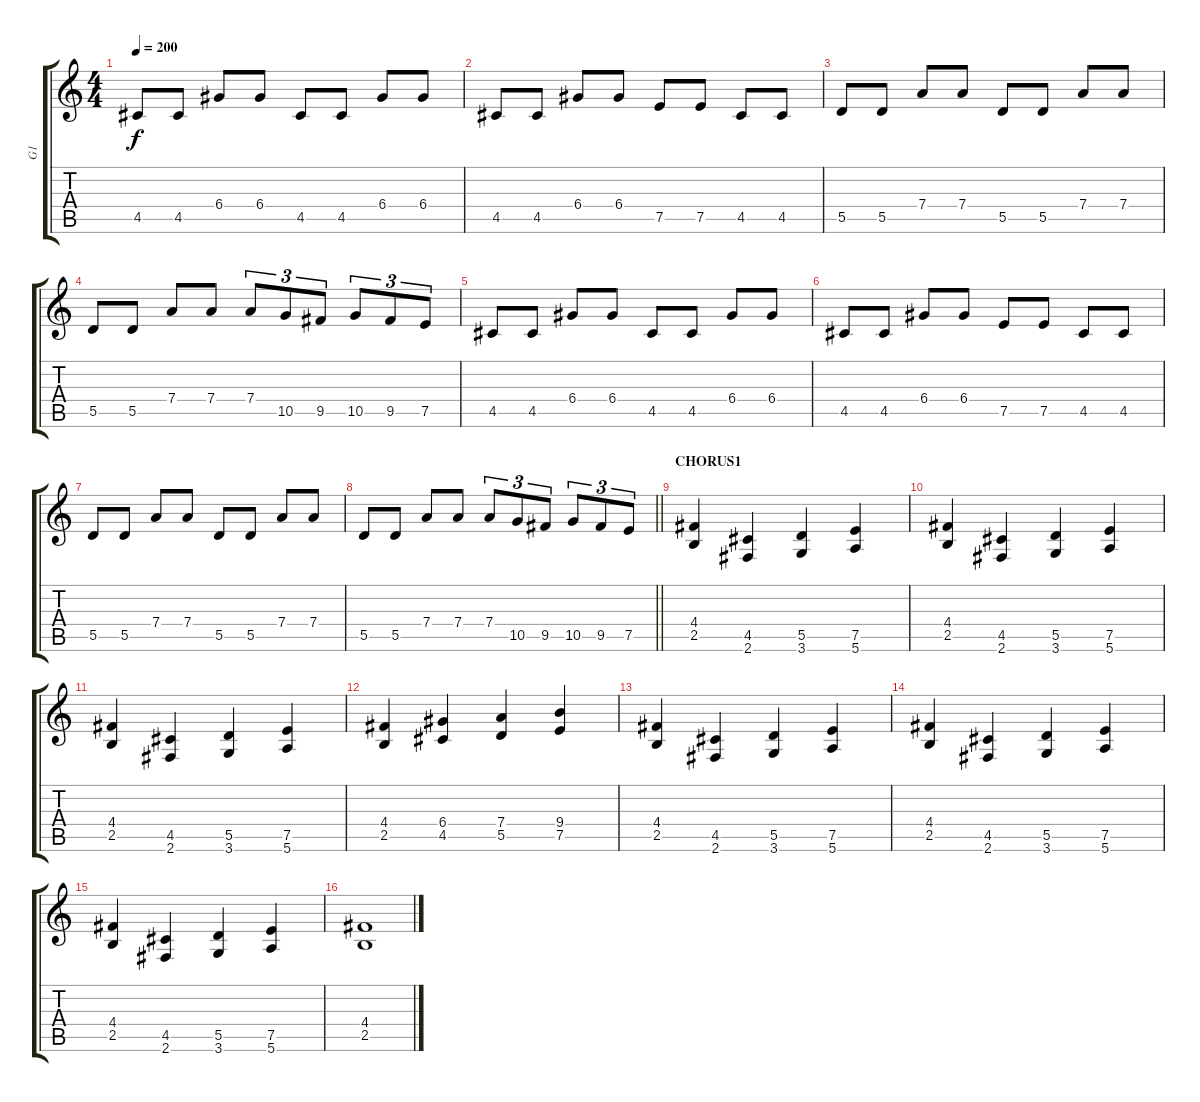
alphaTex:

\track ("G1" "G1") {instrument distortionguitar}
\staff {score tabs}
\tuning (E4 B3 G3 D3 A2 E2) {hide}
\ts (4 4)
\tempo 200
\clef g2
\ks c
4.5.8{dy f} 4.5.8 6.4.8 6.4.8 4.5.8 4.5.8 6.4.8 6.4.8 |
4.5.8 4.5.8 6.4.8 6.4.8 7.5.8 7.5.8 4.5.8 4.5.8 |
5.5.8 5.5.8 7.4.8 7.4.8 5.5.8 5.5.8 7.4.8 7.4.8 |
5.5.8 5.5.8 7.4.8 7.4.8 7.4.8{tu (3 2)} 10.5.8{tu (3 2)} 9.5.8{tu (3 2)} 10.5.8{tu (3 2)} 9.5.8{tu (3 2)} 7.5.8{tu (3 2)} |
4.5.8 4.5.8 6.4.8 6.4.8 4.5.8 4.5.8 6.4.8 6.4.8 |
4.5.8 4.5.8 6.4.8 6.4.8 7.5.8 7.5.8 4.5.8 4.5.8 |
5.5.8 5.5.8 7.4.8 7.4.8 5.5.8 5.5.8 7.4.8 7.4.8 |
\barLineRight lightlight
5.5.8 5.5.8 7.4.8 7.4.8 7.4.8{tu (3 2)} 10.5.8{tu (3 2)} 9.5.8{tu (3 2)} 10.5.8{tu (3 2)} 9.5.8{tu (3 2)} 7.5.8{tu (3 2)} |
\section ("" "CHORUS1")
(4.4 2.5).4 (4.5 2.6).4 (5.5 3.6).4 (7.5 5.6).4 |
(4.4 2.5).4 (4.5 2.6).4 (5.5 3.6).4 (7.5 5.6).4 |
(4.4 2.5).4 (4.5 2.6).4 (5.5 3.6).4 (7.5 5.6).4 |
(4.4 2.5).4 (6.4 4.5).4 (7.4 5.5).4 (9.4 7.5).4 |
(4.4 2.5).4 (4.5 2.6).4 (5.5 3.6).4 (7.5 5.6).4 |
(4.4 2.5).4 (4.5 2.6).4 (5.5 3.6).4 (7.5 5.6).4 |
(4.4 2.5).4 (4.5 2.6).4 (5.5 3.6).4 (7.5 5.6).4 |
(4.4 2.5).1
